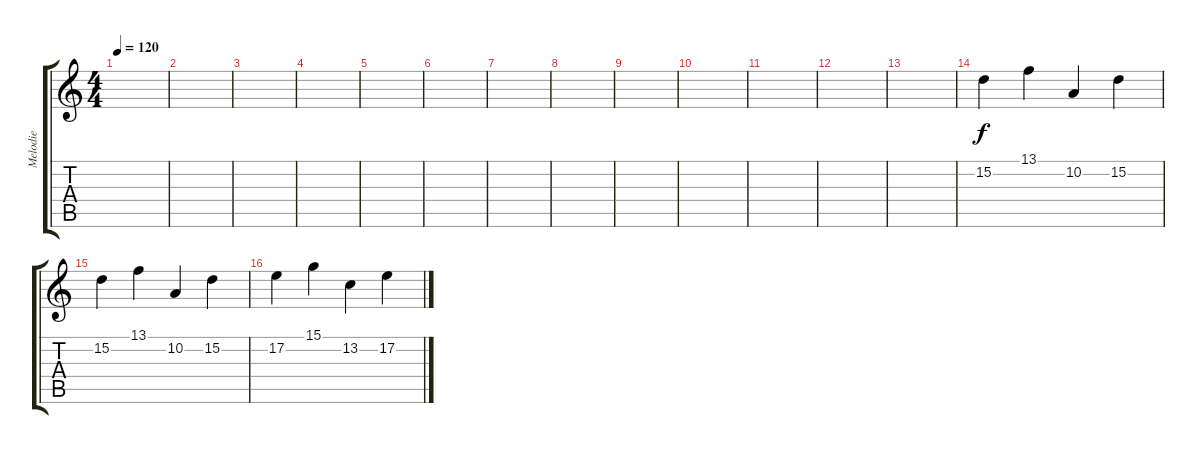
\track ("Melodie" "Melodie") {instrument vibraphone}
\staff {score tabs}
\tuning (E4 B3 G3 D3 A2 E2) {hide}
\ts (4 4)
\tempo 120
\clef g2
\ks c
|
|
|
|
|
|
|
|
|
|
|
|
|
15.2.4 13.1.4 10.2.4 15.2.4 |
15.2.4 13.1.4 10.2.4 15.2.4 |
17.2.4 15.1.4 13.2.4 17.2.4
